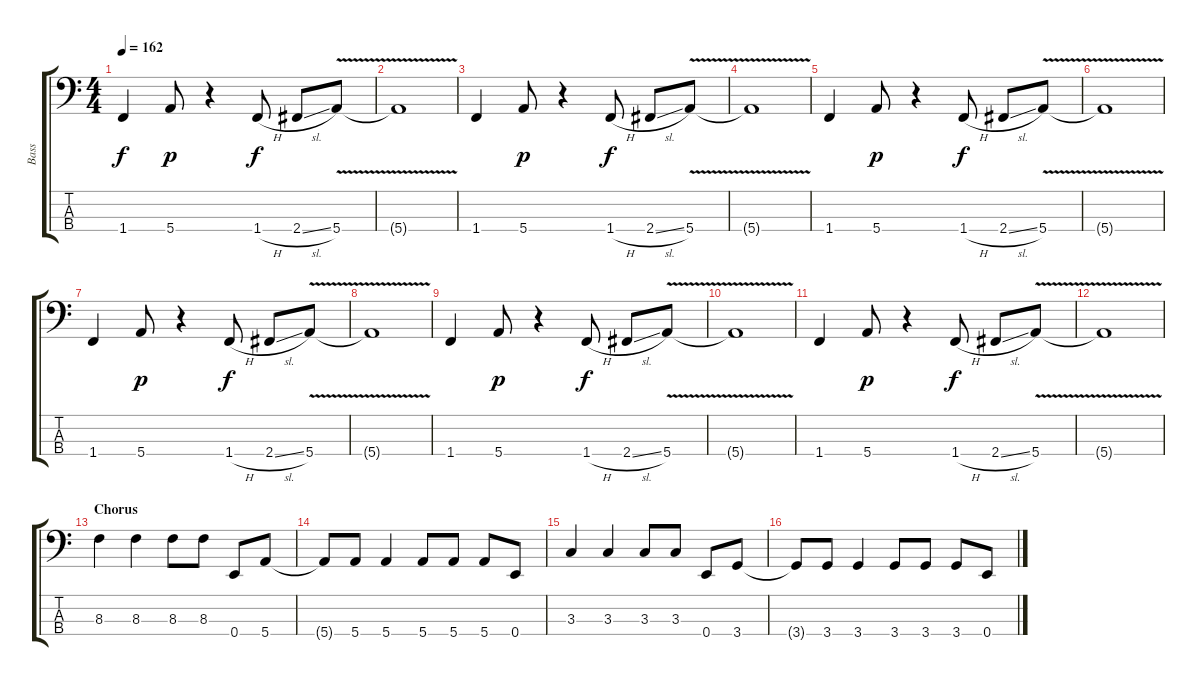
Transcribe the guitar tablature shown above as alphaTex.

\track ("Bass" "Bass") {instrument electricbassfinger}
\staff {score tabs}
\tuning (G2 D2 A1 E1) {hide}
\ts (4 4)
\tempo 162
\clef f4
\ks c
1.4.4{dy f} 5.4.8{dy p} r.4 1.4{h}.8{dy f} 2.4{sl}.8 5.4{v}.8 |
5.4{t}.1 |
1.4.4 5.4.8{dy p} r.4 1.4{h}.8{dy f} 2.4{sl}.8 5.4{v}.8 |
5.4{t}.1 |
1.4.4 5.4.8{dy p} r.4 1.4{h}.8{dy f} 2.4{sl}.8 5.4{v}.8 |
5.4{t}.1 |
1.4.4 5.4.8{dy p} r.4 1.4{h}.8{dy f} 2.4{sl}.8 5.4{v}.8 |
5.4{t}.1 |
1.4.4 5.4.8{dy p} r.4 1.4{h}.8{dy f} 2.4{sl}.8 5.4{v}.8 |
5.4{t}.1 |
1.4.4 5.4.8{dy p} r.4 1.4{h}.8{dy f} 2.4{sl}.8 5.4{v}.8 |
5.4{t}.1 |
\section ("" "Chorus")
8.3.4 8.3.4 8.3.8 8.3.8 0.4.8 5.4.8 |
5.4{t}.8 5.4.8 5.4.4 5.4.8 5.4.8 5.4.8 0.4.8 |
3.3.4 3.3.4 3.3.8 3.3.8 0.4.8 3.4.8 |
3.4{t}.8 3.4.8 3.4.4 3.4.8 3.4.8 3.4.8 0.4.8
